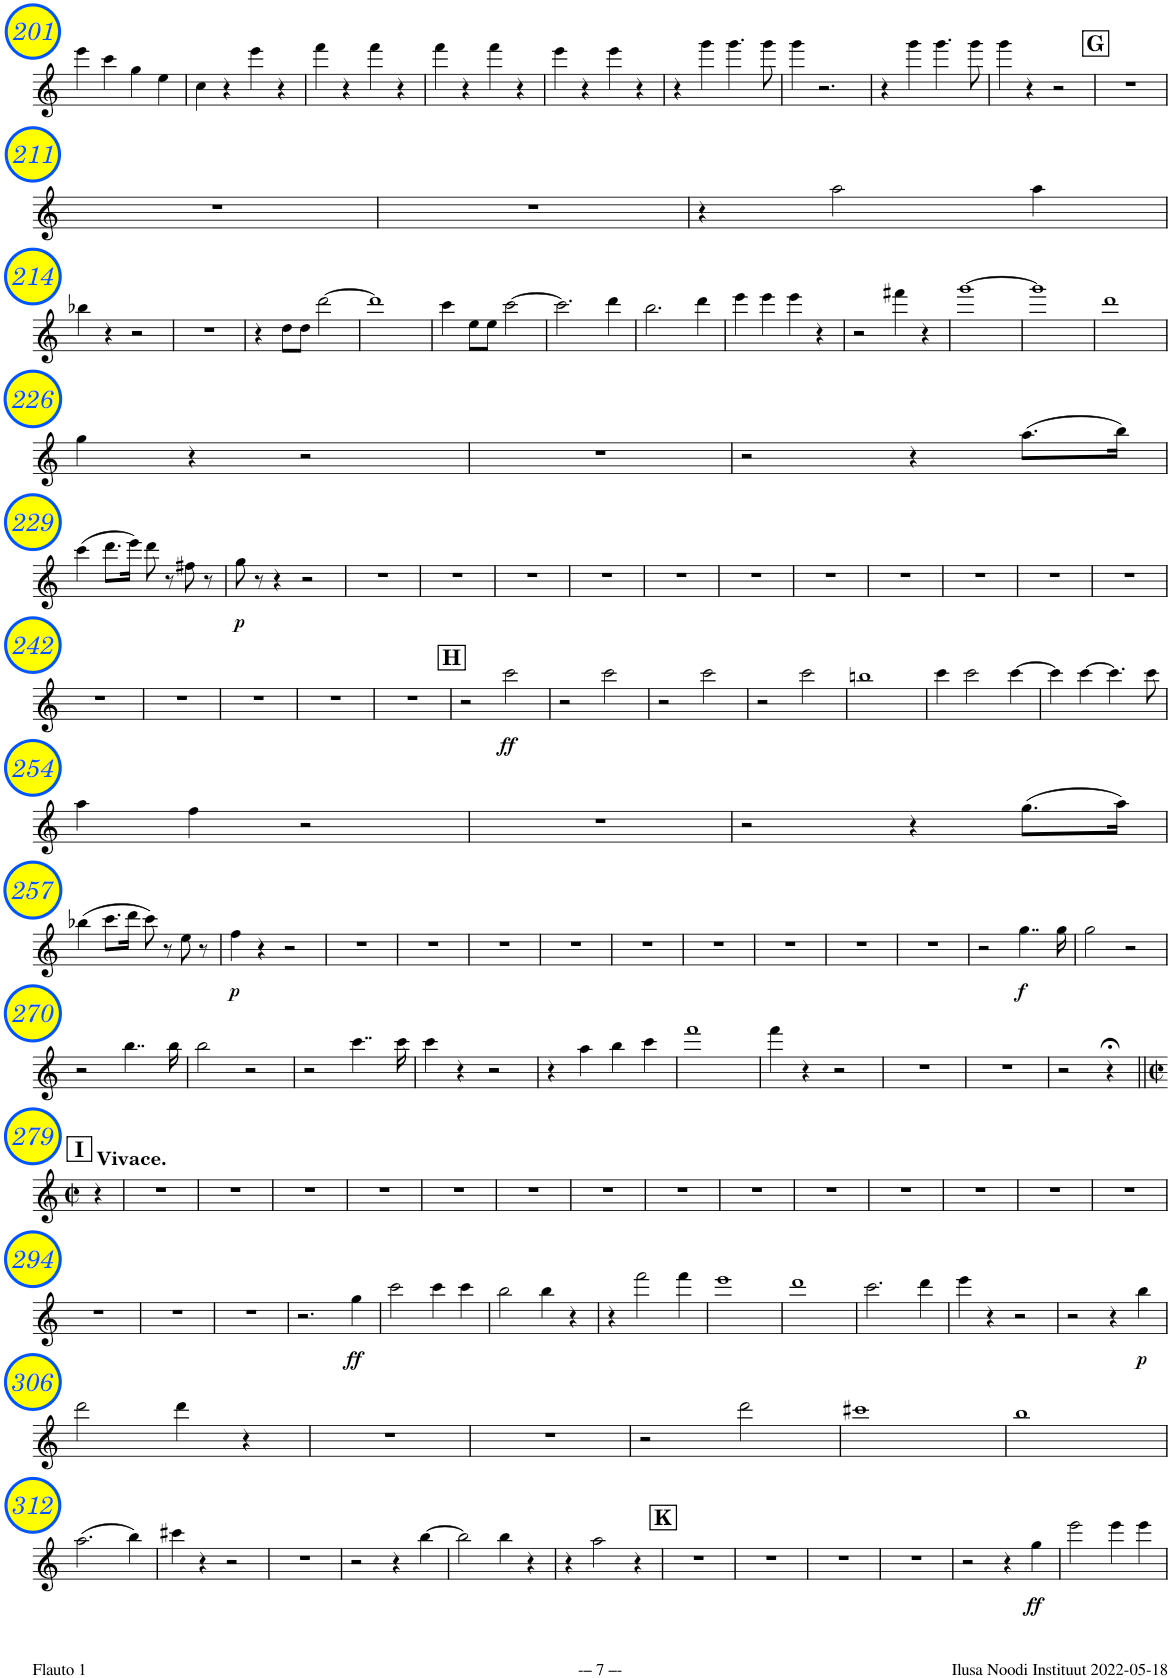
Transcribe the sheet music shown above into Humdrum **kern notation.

**kern	**dynam
*part1	*part1
*staff1	*staff1
*I"Flute	*
*I'Fl	*
!!LO:PB:g=z
*clefG2	*
*k[]	*
*M4/4	*
*met(c)	*
=201	=201
4eee\	.
4ccc\	.
4gg\	.
4ee\	.
=202	=202
4cc\	.
4r	.
4eee\	.
4r	.
=203	=203
4fff\	.
4r	.
4fff\	.
4r	.
=204	=204
4fff\	.
4r	.
4fff\	.
4r	.
=205	=205
4eee\	.
4r	.
4eee\	.
4r	.
=206	=206
4r	.
4ggg\	.
4.ggg\	.
8ggg\	.
=207	=207
4ggg\	.
2.r	.
=208	=208
4r	.
4ggg\	.
4.ggg\	.
8ggg\	.
=209	=209
4ggg\	.
4r	.
2r	.
!!LO:REH:place=s1:a:B:cj:fs=14:t=G
=210	=210
1r	.
!!LO:LB:g=z
=211	=211
1r	.
=212	=212
1r	.
=213	=213
4r	.
2aa\	.
4aa\	.
!!LO:LB:g=z
=214	=214
4bb-X\	.
4r	.
2r	.
=215	=215
1r	.
=216	=216
4r	.
8dd\L	.
8dd\J	.
[2ddd\	.
=217	=217
1ddd]	.
=218	=218
4ccc\	.
8ee\L	.
8ee\J	.
[2ccc\	.
=219	=219
2.ccc\]	.
4ddd\	.
=220	=220
2.bb\	.
4ddd\	.
=221	=221
4eee\	.
4eee\	.
4eee\	.
4r	.
=222	=222
2r	.
4fff#X\	.
4r	.
=223	=223
[1ggg	.
=224	=224
1ggg]	.
=225	=225
1ddd	.
!!LO:LB:g=z
=226	=226
4gg\	.
4r	.
2r	.
=227	=227
1r	.
=228	=228
2r	.
4r	.
(8.aa\L	.
16bb\Jk)	.
!!LO:LB:g=z
=229	=229
(4ccc\	.
8.ddd\L	.
16eee\Jk)	.
8ddd\	.
8r	.
8ff#X\	.
8r	.
=230	=230
!	!LO:DY:b
8gg\	p
8r	.
4r	.
2r	.
=231	=231
1r	.
=232	=232
1r	.
=233	=233
1r	.
=234	=234
1r	.
=235	=235
1r	.
=236	=236
1r	.
=237	=237
1r	.
=238	=238
1r	.
=239	=239
1r	.
=240	=240
1r	.
=241	=241
1r	.
!!LO:LB:g=z
=242	=242
1r	.
=243	=243
1r	.
=244	=244
1r	.
=245	=245
1r	.
=246	=246
1r	.
!!LO:REH:place=s1:a:B:cj:fs=14:t=H
=247	=247
2r	.
!	!LO:DY:b
2ccc\	ff
=248	=248
2r	.
2ccc\	.
=249	=249
2r	.
2ccc\	.
=250	=250
2r	.
2ccc\	.
=251	=251
1bbn	.
=252	=252
4ccc\	.
2ccc\	.
[4ccc\	.
=253	=253
4ccc\]	.
[4ccc\	.
4.ccc\]	.
8ccc\	.
!!LO:LB:g=z
=254	=254
4aa\	.
4ff\	.
2r	.
=255	=255
1r	.
=256	=256
2r	.
4r	.
(8.gg\L	.
16aa\Jk)	.
!!LO:LB:g=z
=257	=257
(4bb-X\	.
8.ccc\L	.
16ddd\Jk	.
8ccc\)	.
8r	.
8ee\	.
8r	.
=258	=258
!	!LO:DY:b
4ff\	p
4r	.
2r	.
=259	=259
1r	.
=260	=260
1r	.
=261	=261
1r	.
=262	=262
1r	.
=263	=263
1r	.
=264	=264
1r	.
=265	=265
1r	.
=266	=266
1r	.
=267	=267
1r	.
=268	=268
2r	.
!	!LO:DY:b
4..gg\	f
16gg\	.
=269	=269
2gg\	.
2r	.
!!LO:LB:g=z
=270	=270
2r	.
4..bb\	.
16bb\	.
=271	=271
2bb\	.
2r	.
=272	=272
2r	.
4..ccc\	.
16ccc\	.
=273	=273
4ccc\	.
4r	.
2r	.
=274	=274
4r	.
4aa\	.
4bb\	.
4ccc\	.
=275	=275
1fff	.
=276	=276
4fff\	.
4r	.
2r	.
=277	=277
1r	.
=278	=278
1r	.
=278X1	=278X1
2r	.
4r;<	.
!!LO:LB:g=z
=279||	=279||
!!LO:REH:place=s1:a:B:cj:fs=14:t=I
*M2/2	*
*met(c|)	*
!LO:TX:a:B:t=Vivace.	!
4r	.
=280	=280
1r	.
=281	=281
1r	.
=282	=282
1r	.
=283	=283
1r	.
=284	=284
1r	.
=285	=285
1r	.
=286	=286
1r	.
=287	=287
1r	.
=288	=288
1r	.
=289	=289
1r	.
=290	=290
1r	.
=291	=291
1r	.
=292	=292
1r	.
=293	=293
1r	.
!!LO:LB:g=z
=294	=294
1r	.
=295	=295
1r	.
=296	=296
1r	.
=297	=297
2.r	.
!	!LO:DY:b
4gg\	ff
=298	=298
2ccc\	.
4ccc\	.
4ccc\	.
=299	=299
2bb\	.
4bb\	.
4r	.
=300	=300
4r	.
2fff\	.
4fff\	.
=301	=301
1eee	.
=302	=302
1ddd	.
=303	=303
2.ccc\	.
4ddd\	.
=304	=304
4eee\	.
4r	.
2r	.
=305	=305
2r	.
4r	.
!	!LO:DY:b
4bb\	p
!!LO:LB:g=z
=306	=306
2ddd\	.
4ddd\	.
4r	.
=307	=307
1r	.
=308	=308
1r	.
=309	=309
2r	.
2ddd\	.
=310	=310
1ccc#X	.
=311	=311
1bb	.
!!LO:LB:g=z
=312	=312
(2.aa\	.
4bb\)	.
=313	=313
4ccc#X\	.
4r	.
2r	.
=314	=314
1r	.
=315	=315
2r	.
4r	.
[4bb\	.
=316	=316
2bb\]	.
4bb\	.
4r	.
=317	=317
4r	.
2aa\	.
4r	.
!!LO:REH:place=s1:a:B:cj:fs=14:t=K
=318	=318
1r	.
=319	=319
1r	.
=320	=320
1r	.
=321	=321
1r	.
=322	=322
2r	.
4r	.
!	!LO:DY:b
4gg\	ff
=323	=323
2eee\	.
4eee\	.
4eee\	.
=	=
*-	*-
